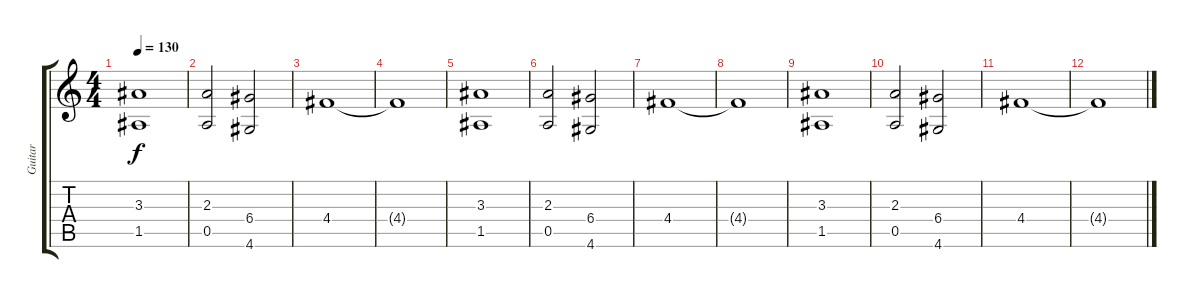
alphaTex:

\track ("Guitar" "Guitar") {instrument distortionguitar}
\staff {score tabs}
\tuning (E4 B3 G3 D3 A2 E2) {hide}
\ts (4 4)
\tempo 130
\clef g2
\ks c
(3.3 1.5).1{dy f} |
(2.3 0.5).2 (6.4 4.6).2 |
4.4.1 |
4.4{t}.1 |
(3.3 1.5).1 |
(2.3 0.5).2 (6.4 4.6).2 |
4.4.1 |
4.4{t}.1 |
(3.3 1.5).1 |
(2.3 0.5).2 (6.4 4.6).2 |
4.4.1 |
4.4{t}.1
